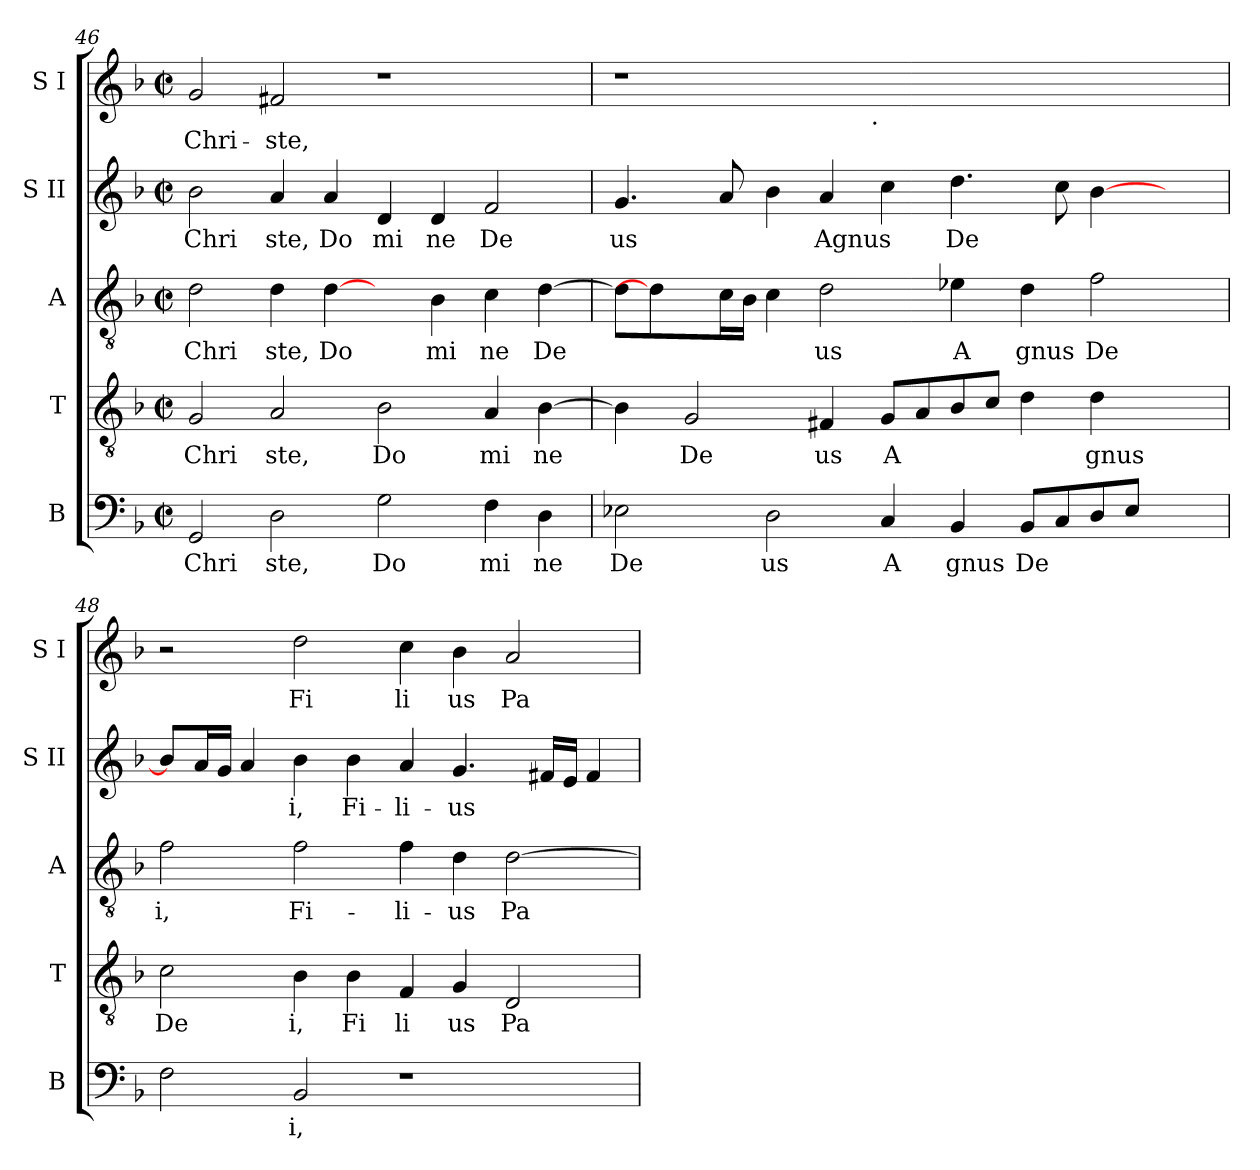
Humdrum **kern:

**kern	**text	**kern	**text	**kern	**text	**kern	**text	**kern	**text
*part5	*part5	*part4	*part4	*part3	*part3	*part2	*part2	*part1	*part1
*staff5	*staff5	*staff4	*staff4	*staff3	*staff3	*staff2	*staff2	*staff1	*staff1
*I"B	*	*I"T	*	*I"A	*	*I"S II	*	*I"S I	*
*I'B	*	*I'T	*	*I'A	*	*I'S II	*	*I'S I	*
*clefF4	*	*clefGv2	*	*clefGv2	*	*clefG2	*	*clefG2	*
*k[b-]	*	*k[b-]	*	*k[b-]	*	*k[b-]	*	*k[b-]	*
*F:	*	*F:	*	*F:	*	*F:	*	*F:	*
*M2/2	*	*M2/2	*	*M2/2	*	*M2/2	*	*M2/2	*
*met(c|)	*	*met(c|)	*	*met(c|)	*	*met(c|)	*	*met(c|)	*
=46	=46	=46	=46	=46	=46	=46	=46	=46	=46
!	!LO:LY:b:cj	!	!LO:LY:b:cj	!	!LO:LY:b:cj	!	!LO:LY:b:cj	!	!LO:LY:b:cj
2GG/	Chri	2G/	Chri	2d\	Chri	2b-\	Chri	2g/	Chri-
!	!LO:LY:b:cj	!	!LO:LY:b:cj	!	!LO:LY:b:cj	!	!LO:LY:b:cj	!	!LO:LY:b:cj
2D\	ste,	2A/	ste,	4d\	ste,	4a/	ste,	2f#X/	-ste,
!	!	!	!	!	!LO:LY:b:cj	!	!LO:LY:b:cj	!	!
.	.	.	.	[4d\	Do	4a/	Do	.	.
!	!LO:LY:b:cj	!	!LO:LY:b:cj	!	!	!	!LO:LY:b:cj	!	!
2G\	Do	2B-\	Do	4ryy	.	4d/	mi	1r	.
!	!	!	!	!	!LO:LY:b:cj	!	!LO:LY:b:cj	!	!
.	.	.	.	4B-\	mi	4d/	ne	.	.
!	!LO:LY:b:cj	!	!LO:LY:b:cj	!	!LO:LY:b:cj	!	!LO:LY:b:cj	!	!
4F\	mi	4A/	mi	4c\	ne	2f/	De	.	.
!	!LO:LY:b:cj	!	!LO:LY:b:cj	!	!LO:LY:b:cj	!	!	!	!
4D\	ne	[>4B-\	ne	[>4d\	De	.	.	.	.
=47	=47	=47	=47	=47	=47	=47	=47	=47	=47
!	!LO:LY:b:cj	!	!LO:LY:b:cj	!	!LO:LY:b:cj	!	!LO:LY:b:cj	!	!
*	*	*	*	*	*	*	*	*^	*
2E-X\	De	4B-\]	.	8d\L]	.	4.g/	us	1r	2ryy	.
.	.	.	.	4d\]	.	.	.	.	.	.
!	!	!	!LO:LY:b:cj	!	!	!	!	!	!	!
.	.	2G/	De	.	.	.	.	.	.	.
!	!	!	!	!	!LO:LY:b:cj	!	!LO:LY:b:cj	!	!	!
.	.	.	.	16c\	.	8a/	.	.	.	.
!	!	!	!	!	!LO:LY:b:cj	!	!	!	!	!
.	.	.	.	16B-\J	.	.	.	.	.	.
!	!LO:LY:b:cj	!	!	!	!LO:LY:b:cj	!	!LO:LY:b:cj	!	!	!
2D\	us	.	.	4c\	.	4b-\	.	.	4ryy	.
!	!	!	!LO:LY:b:cj	!	!LO:LY:b:cj	!	!LO:LY:b:cj	!	!	!
.	.	4F#/	us	2d\	us	4a/	Agnus	.	8...ryy	.
!	!	!	!	!	!	!	!	!	!LO:TX:b:t=.	!
.	.	.	.	.	.	.	.	.	1ryy	.
!	!LO:LY:b:cj	!	!LO:LY:b:cj	!	!	!	!LO:LY:b:cj	!	!	!
4C/	A	8G/L	A	.	.	4cc\	.	1ryy	.	.
!	!	!	!LO:LY:b:cj	!	!	!	!	!	!	!
.	.	8A/	.	.	.	.	.	.	.	.
!	!LO:LY:b:cj	!	!LO:LY:b:cj	!	!LO:LY:b:cj	!	!LO:LY:b:cj	!	!	!
4BB-/	gnus	8B-/	.	4e-X\	A	4.dd\	De	.	.	.
!	!	!	!LO:LY:b:cj	!	!	!	!	!	!	!
.	.	8c/J	.	.	.	.	.	.	.	.
!	!LO:LY:b:cj	!	!LO:LY:b:cj	!	!LO:LY:b:cj	!	!	!	!	!
8BB-/L	De	4d\	.	4d\	gnus	.	.	.	.	.
!	!LO:LY:b:cj	!	!	!	!	!	!LO:LY:b:cj	!	!	!
8C/	.	.	.	.	.	8cc\	.	.	.	.
!	!LO:LY:b:cj	!	!LO:LY:b:cj	!	!LO:LY:b:cj	!	!LO:LY:b:cj	!	!	!
8D/	.	4d\	gnus	2f\	De	[<4b-\	.	.	.	.
!	!LO:LY:b:cj	!	!	!	!	!	!	!	!	!
8E-/J	.	.	.	.	.	.	.	.	.	.
.	.	.	.	.	.	.	.	.	4ryy	.
4ryy	.	4ryy	.	.	.	4ryy	.	4ryy	.	.
.	.	.	.	.	.	.	.	.	64ryy	.
!!LO:LB:g=z
=48	=48	=48	=48	=48	=48	=48	=48	=48	=48	=48
!	!LO:LY:b:cj	!	!LO:LY:b:cj	!	!LO:LY:b:cj	!	!LO:LY:b:cj	!	!	!
*	*	*	*	*	*	*	*	*v	*v	*
2F\	.	2c\	De	2f\	i,	8b-/L]	.	2r	.
!	!	!	!	!	!	!	!LO:LY:b:cj	!	!
.	.	.	.	.	.	16a/	.	.	.
!	!	!	!	!	!	!	!LO:LY:b:cj	!	!
.	.	.	.	.	.	16g/J	.	.	.
!	!	!	!	!	!	!	!LO:LY:b:cj	!	!
.	.	.	.	.	.	4a/	.	.	.
!	!LO:LY:b:cj	!	!LO:LY:b:cj	!	!LO:LY:b:cj	!	!LO:LY:b:cj	!	!LO:LY:b:cj
2BB-/	i,	4B-\	i,	2f\	Fi-	4b-\	i,	2dd\	Fi
!	!	!	!LO:LY:b:cj	!	!	!	!LO:LY:b:cj	!	!
.	.	4B-\	Fi	.	.	4b-\	Fi-	.	.
!	!	!	!LO:LY:b:cj	!	!LO:LY:b:cj	!	!LO:LY:b:cj	!	!LO:LY:b:cj
1r	.	4F/	li	4f\	-li-	4a/	-li-	4cc\	li
!	!	!	!LO:LY:b:cj	!	!LO:LY:b:cj	!	!LO:LY:b:cj	!	!LO:LY:b:cj
.	.	4G/	us	4d\	-us	4.g/	-us	4b-\	us
!	!	!	!LO:LY:b:cj	!	!LO:LY:b:cj	!	!	!	!LO:LY:b:cj
.	.	2D/	Pa	[>2d\	Pa-	.	.	2a/	Pa
!	!	!	!	!	!	!	!LO:LY:b:cj	!	!
.	.	.	.	.	.	16f#/L	.	.	.
!	!	!	!	!	!	!	!LO:LY:b:cj	!	!
.	.	.	.	.	.	16e/J	.	.	.
!	!	!	!	!	!	!	!LO:LY:b:cj	!	!
.	.	.	.	.	.	4f#/	.	.	.
=	=	=	=	=	=	=	=	=	=
*-	*-	*-	*-	*-	*-	*-	*-	*-	*-
